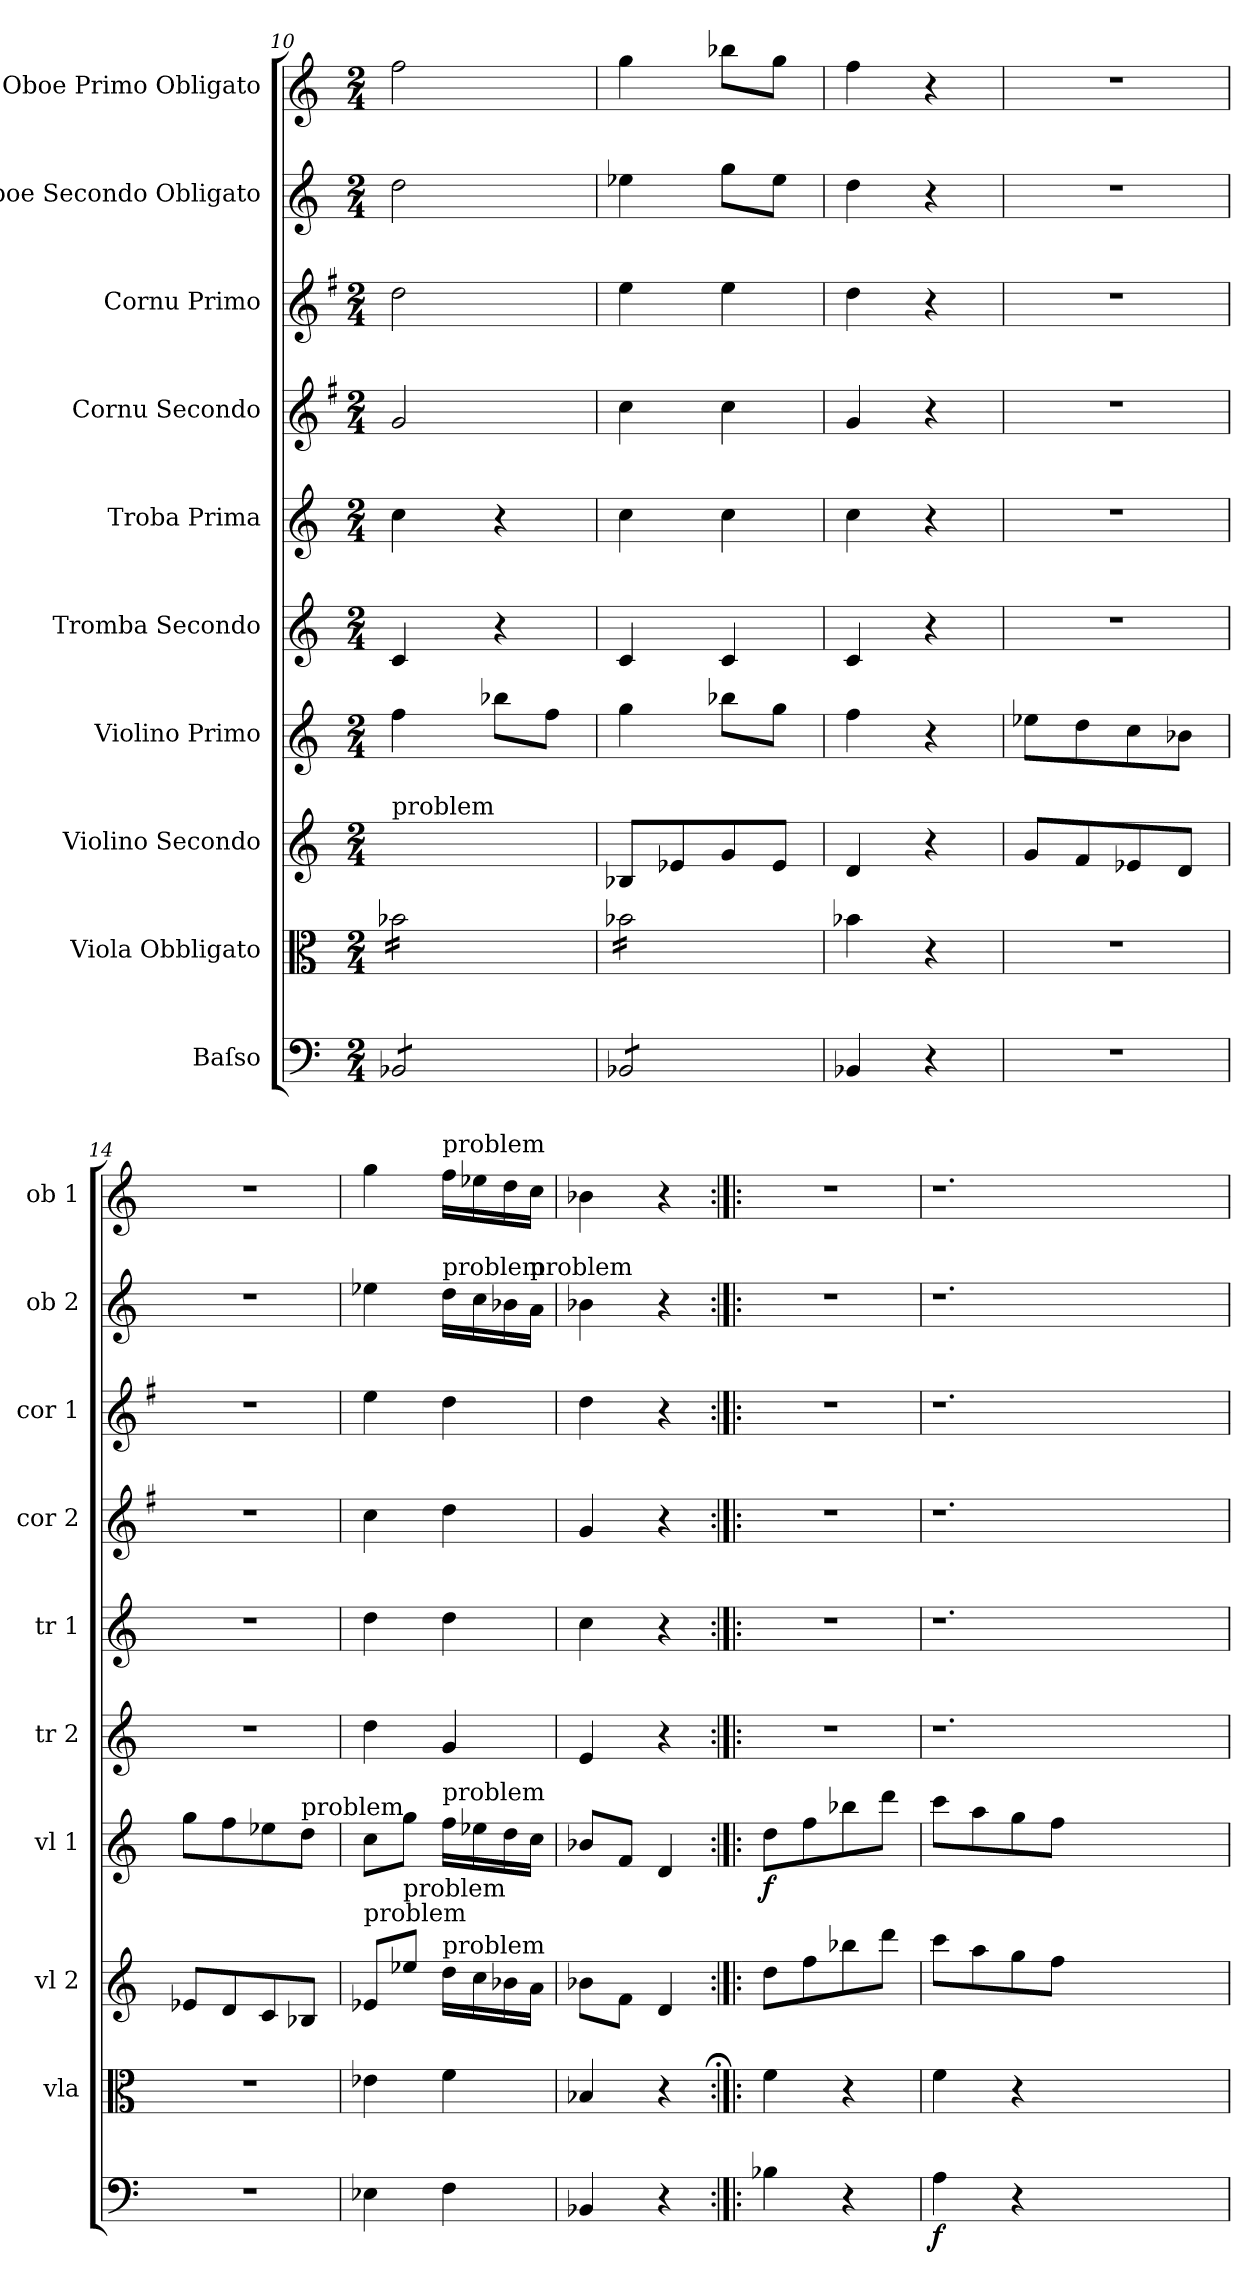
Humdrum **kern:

**kern	**dynam	**kern	**kern	**kern	**dynam	**kern	**kern	**kern	**kern	**kern	**kern
*part10	*part10	*part9	*part8	*part7	*part7	*part6	*part5	*part4	*part3	*part2	*part1
*staff10	*staff10	*staff9	*staff8	*staff7	*staff7	*staff6	*staff5	*staff4	*staff3	*staff2	*staff1
*I"Baſso	*	*I"Viola Obbligato	*I"Violino Secondo	*I"Violino Primo	*	*I"Tromba Secondo	*I"Troba Prima	*I"Cornu Secondo	*I"Cornu Primo	*I"Oboe Secondo Obligato	*I"Oboe Primo Obligato
*	*	*I'vla	*I'vl 2	*I'vl 1	*	*I'tr 2	*I'tr 1	*I'cor 2	*I'cor 1	*I'ob 2	*I'ob 1
*clefF4	*	*clefC3	*clefG2	*clefG2	*	*clefG2	*clefG2	*clefG2	*clefG2	*clefG2	*clefG2
*	*	*	*	*	*	*ITrd1c2	*ITrd1c2	*ITrd5c9	*ITrd5c9	*	*
*	*	*	*	*	*	*k[b-e-]	*k[b-e-]	*k[b-e-]	*k[b-e-]	*	*
*M2/4	*	*M2/4	*M2/4	*M2/4	*	*M2/4	*M2/4	*M2/4	*M2/4	*M2/4	*M2/4
=10	=10	=10	=10	=10	=10	=10	=10	=10	=10	=10	=10
!	!	!	!LO:TX:a:t=problem	!	!	!	!	!	!	!	!
*tremolo	*	*	*	*	*	*	*	*	*	*	*
*	*	*tremolo	*	*	*	*	*	*	*	*	*
8BB-/L	.	16b-\LL	8B-/Lyy	4ff\	.	4B-/	4b-\	2B-/	2f\	2dd\	2ff\
.	.	16b-\	.	.	.	.	.	.	.	.	.
8BB-/	.	16b-\	8d/yy	.	.	.	.	.	.	.	.
.	.	16b-\	.	.	.	.	.	.	.	.	.
8BB-/	.	16b-\	8f/yy	8bb-\L	.	4r	4r	.	.	.	.
.	.	16b-\	.	.	.	.	.	.	.	.	.
8BB-/J	.	16b-\	8d/Jyy	8ff\J	.	.	.	.	.	.	.
.	.	16b-\JJ	.	.	.	.	.	.	.	.	.
=11	=11	=11	=11	=11	=11	=11	=11	=11	=11	=11	=11
8BB-/L	.	16b-\LL	8B-/L	4gg\	.	4B-/	4b-\	4e-\	4g\	4ee-\	4gg\
.	.	16b-\	.	.	.	.	.	.	.	.	.
8BB-/	.	16b-\	8e-/	.	.	.	.	.	.	.	.
.	.	16b-\	.	.	.	.	.	.	.	.	.
8BB-/	.	16b-\	8g/	8bb-\L	.	4B-/	4b-\	4e-\	4g\	8gg\L	8bb-\L
.	.	16b-\	.	.	.	.	.	.	.	.	.
8BB-/J	.	16b-\	8e-/J	8gg\J	.	.	.	.	.	8ee-\J	8gg\J
*Xtremolo	*	*	*	*	*	*	*	*	*	*	*
.	.	16b-\JJ	.	.	.	.	.	.	.	.	.
*	*	*Xtremolo	*	*	*	*	*	*	*	*	*
=12	=12	=12	=12	=12	=12	=12	=12	=12	=12	=12	=12
4BB-/	.	4b-\	4d/	4ff\	.	4B-/	4b-\	4B-/	4f\	4dd\	4ff\
4r	.	4r	4r	4r	.	4r	4r	4r	4r	4r	4r
=13	=13	=13	=13	=13	=13	=13	=13	=13	=13	=13	=13
2r	.	2r	8g/L	8ee-\L	.	2r	2r	2r	2r	2r	2r
.	.	.	8f/	8dd\	.	.	.	.	.	.	.
.	.	.	8e-/	8cc\	.	.	.	.	.	.	.
.	.	.	8d/J	8b-\J	.	.	.	.	.	.	.
=14	=14	=14	=14	=14	=14	=14	=14	=14	=14	=14	=14
2r	.	2r	8e-/L	8gg\L	.	2r	2r	2r	2r	2r	2r
.	.	.	8d/	8ff\	.	.	.	.	.	.	.
.	.	.	8c/	8ee-\	.	.	.	.	.	.	.
!	!	!	!	!LO:TX:a:t=problem	!	!	!	!	!	!	!
.	.	.	8B-/J	8dd\J	.	.	.	.	.	.	.
=15	=15	=15	=15	=15	=15	=15	=15	=15	=15	=15	=15
!	!	!	!LO:TX:a:t=problem	!	!	!	!	!	!	!	!
4E-\	.	4e-\	8e-/L	8cc\L	.	4cc\	4cc\	4e-\	4g\	4ee-\	4gg\
!	!	!	!LO:TX:a:t=problem	!	!	!	!	!	!	!	!
.	.	.	8ee-\J	8gg\J	.	.	.	.	.	.	.
!	!	!	!	!	!	!	!	!	!	!	!LO:TX:a:t=problem
!	!	!	!	!	!	!	!	!	!	!LO:TX:a:t=problem	!
!	!	!	!	!LO:TX:a:t=problem	!	!	!	!	!	!	!
!	!	!	!LO:TX:a:t=problem	!	!	!	!	!	!	!	!
4F\	.	4f\	16dd\LL	16ff\LL	.	4f/	4cc\	4f\	4f\	16dd\LL	16ff\LL
.	.	.	16cc\	16ee-\	.	.	.	.	.	16cc\	16ee-\
.	.	.	16b-\	16dd\	.	.	.	.	.	16b-\	16dd\
!	!	!	!	!	!	!	!	!	!	!LO:TX:a:t=problem	!
.	.	.	16a\JJ	16cc\JJ	.	.	.	.	.	16a\JJ	16cc\JJ
=16	=16	=16	=16	=16	=16	=16	=16	=16	=16	=16	=16
4BB-/	.	4B-/	8b-\L	8b-/L	.	4d/	4b-\	4B-/	4f\	4b-\	4b-\
.	.	.	8f\J	8f/J	.	.	.	.	.	.	.
4r	.	4r	4d/	4d/	.	4r	4r	4r	4r	4r	4r
=17:|!|:	=17:|!|:	=17:|!|:;	=17:|!|:	=17:|!|:	=17:|!|:	=17:|!|:	=17:|!|:	=17:|!|:	=17:|!|:	=17:|!|:	=17:|!|:
4B-\	.	4f\	8dd\L	8dd\L	f.	2r	2r	2r	2r	2r	2r
.	.	.	8ff\	8ff\	.	.	.	.	.	.	.
4r	.	4r	8bb-\	8bb-\	.	.	.	.	.	.	.
.	.	.	8ddd\J	8ddd\J	.	.	.	.	.	.	.
=18	=18	=18	=18	=18	=18	=18	=18	=18	=18	=18	=18
4A\	f.	4f\	8ccc\L	8ccc\L	.	1.r	1.r	1.r	1.r	1.r	1.r
.	.	.	8aa\	8aa\	.	.	.	.	.	.	.
4r	.	4r	8gg\	8gg\	.	.	.	.	.	.	.
.	.	.	8ff\J	8ff\J	.	.	.	.	.	.	.
1ryy	.	1ryy	1ryy	1ryy	.	.	.	.	.	.	.
=	=	=	=	=	=	=	=	=	=	=	=
*-	*-	*-	*-	*-	*-	*-	*-	*-	*-	*-	*-
